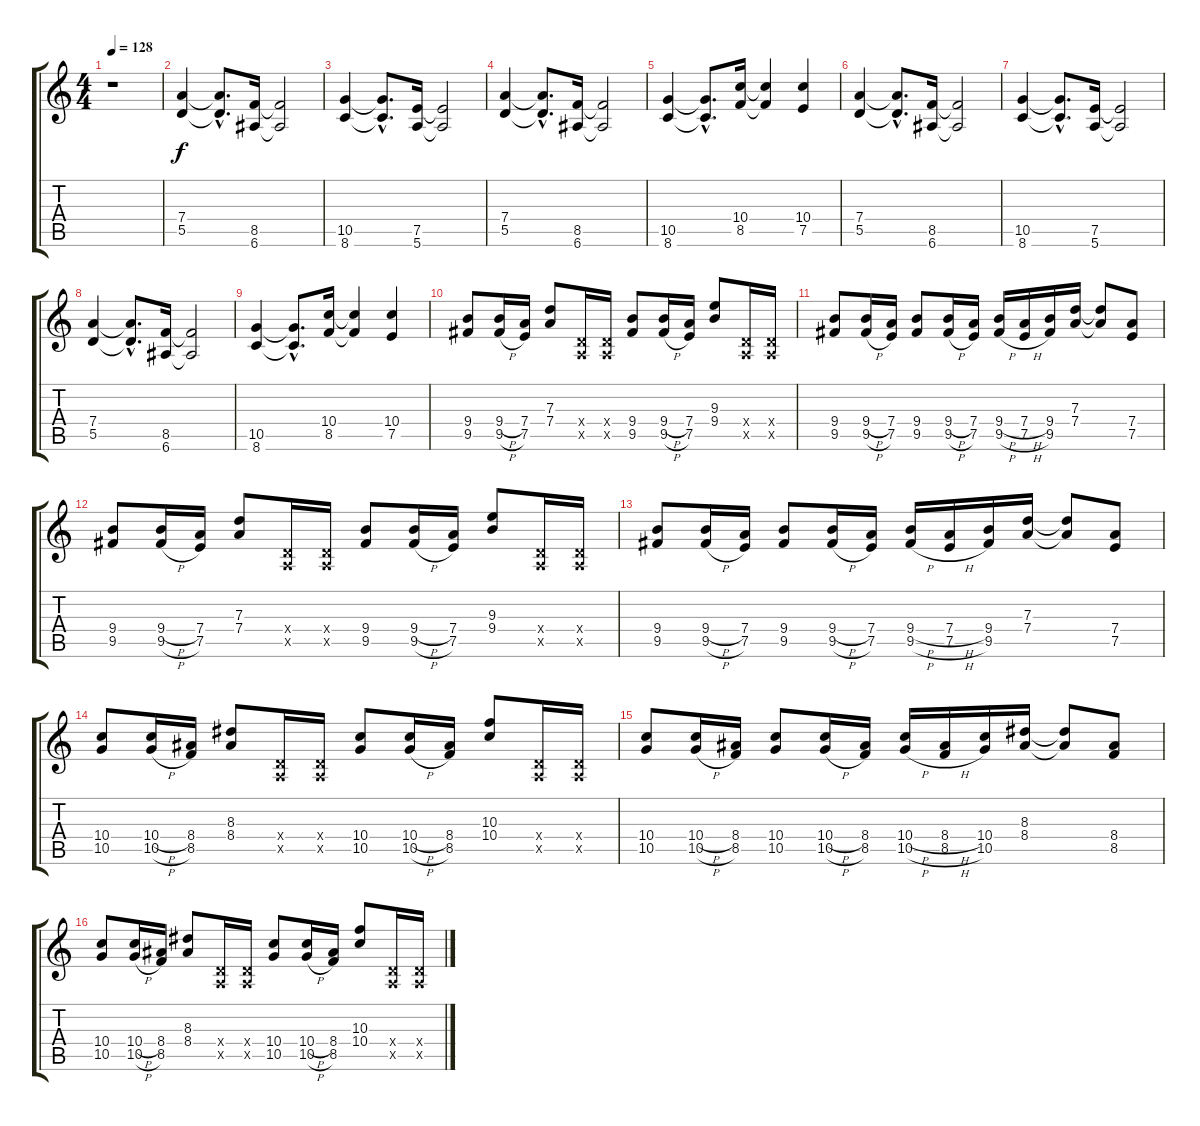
\track "" {instrument distortionguitar}
\staff {score tabs}
\tuning (E4 B3 G3 D3 A2 E2) {hide}
\ts (4 4)
\tempo 128
\clef g2
\ks c
r.1{dy f} |
(7.4 5.5).4 (7.4{hac t} 5.5{hac t}).8{d} (8.5 6.6).16 (8.5{t} 6.6{t}).2 |
(10.5 8.6).4 (10.5{hac t} 8.6{hac t}).8{d} (7.5 5.6).16 (7.5{t} 5.6{t}).2 |
(7.4 5.5).4 (7.4{hac t} 5.5{hac t}).8{d} (8.5 6.6).16 (8.5{t} 6.6{t}).2 |
(10.5 8.6).4 (10.5{hac t} 8.6{hac t}).8{d} (10.4 8.5).16 (10.4{t} 8.5{t}).4 (10.4 7.5).4 |
(7.4 5.5).4 (7.4{hac t} 5.5{hac t}).8{d} (8.5 6.6).16 (8.5{t} 6.6{t}).2 |
(10.5 8.6).4 (10.5{hac t} 8.6{hac t}).8{d} (7.5 5.6).16 (7.5{t} 5.6{t}).2 |
(7.4 5.5).4 (7.4{hac t} 5.5{hac t}).8{d} (8.5 6.6).16 (8.5{t} 6.6{t}).2 |
(10.5 8.6).4 (10.5{hac t} 8.6{hac t}).8{d} (10.4 8.5).16 (10.4{t} 8.5{t}).4 (10.4 7.5).4 |
(9.4 9.5).8 (9.4{h} 9.5{h}).16 (7.4 7.5).16 (7.3 7.4).8 (0.4{x} 0.5{x}).16 (0.4{x} 0.5{x}).16 (9.4 9.5).8 (9.4{h} 9.5{h}).16 (7.4 7.5).16 (9.3 9.4).8 (0.4{x} 0.5{x}).16 (0.4{x} 0.5{x}).16 |
(9.4 9.5).8 (9.4{h} 9.5{h}).16 (7.4 7.5).16 (9.4 9.5).8 (9.4{h} 9.5{h}).16 (7.4 7.5).16 (9.4{h} 9.5{h}).16 (7.4{h} 7.5{h}).16 (9.4 9.5).16 (7.3 7.4).16 (7.3{t} 7.4{t}).8 (7.4 7.5).8 |
(9.4 9.5).8 (9.4{h} 9.5{h}).16 (7.4 7.5).16 (7.3 7.4).8 (0.4{x} 0.5{x}).16 (0.4{x} 0.5{x}).16 (9.4 9.5).8 (9.4{h} 9.5{h}).16 (7.4 7.5).16 (9.3 9.4).8 (0.4{x} 0.5{x}).16 (0.4{x} 0.5{x}).16 |
(9.4 9.5).8 (9.4{h} 9.5{h}).16 (7.4 7.5).16 (9.4 9.5).8 (9.4{h} 9.5{h}).16 (7.4 7.5).16 (9.4{h} 9.5{h}).16 (7.4{h} 7.5{h}).16 (9.4 9.5).16 (7.3 7.4).16 (7.3{t} 7.4{t}).8 (7.4 7.5).8 |
(10.4 10.5).8 (10.4{h} 10.5{h}).16 (8.4 8.5).16 (8.3 8.4).8 (0.4{x} 0.5{x}).16 (0.4{x} 0.5{x}).16 (10.4 10.5).8 (10.4{h} 10.5{h}).16 (8.4 8.5).16 (10.3 10.4).8 (0.4{x} 0.5{x}).16 (0.4{x} 0.5{x}).16 |
(10.4 10.5).8 (10.4{h} 10.5{h}).16 (8.4 8.5).16 (10.4 10.5).8 (10.4{h} 10.5{h}).16 (8.4 8.5).16 (10.4{h} 10.5{h}).16 (8.4{h} 8.5{h}).16 (10.4 10.5).16 (8.3 8.4).16 (8.3{t} 8.4{t}).8 (8.4 8.5).8 |
(10.4 10.5).8 (10.4{h} 10.5{h}).16 (8.4 8.5).16 (8.3 8.4).8 (0.4{x} 0.5{x}).16 (0.4{x} 0.5{x}).16 (10.4 10.5).8 (10.4{h} 10.5{h}).16 (8.4 8.5).16 (10.3 10.4).8 (0.4{x} 0.5{x}).16 (0.4{x} 0.5{x}).16
